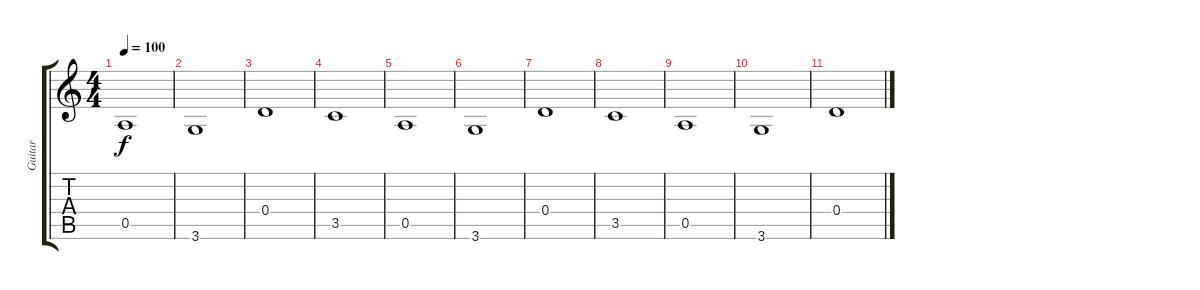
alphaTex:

\track ("Guitar" "Guitar") {instrument distortionguitar}
\staff {score tabs}
\tuning (E4 B3 G3 D3 A2 E2) {hide}
\ts (4 4)
\tempo 100
\clef g2
\ks c
0.5.1{dy f} |
3.6.1 |
0.4.1 |
3.5.1{volume 16 balance 16 instrument pad2warm} |
0.5.1 |
3.6.1 |
0.4.1 |
3.5.1 |
0.5.1 |
3.6.1 |
0.4.1
